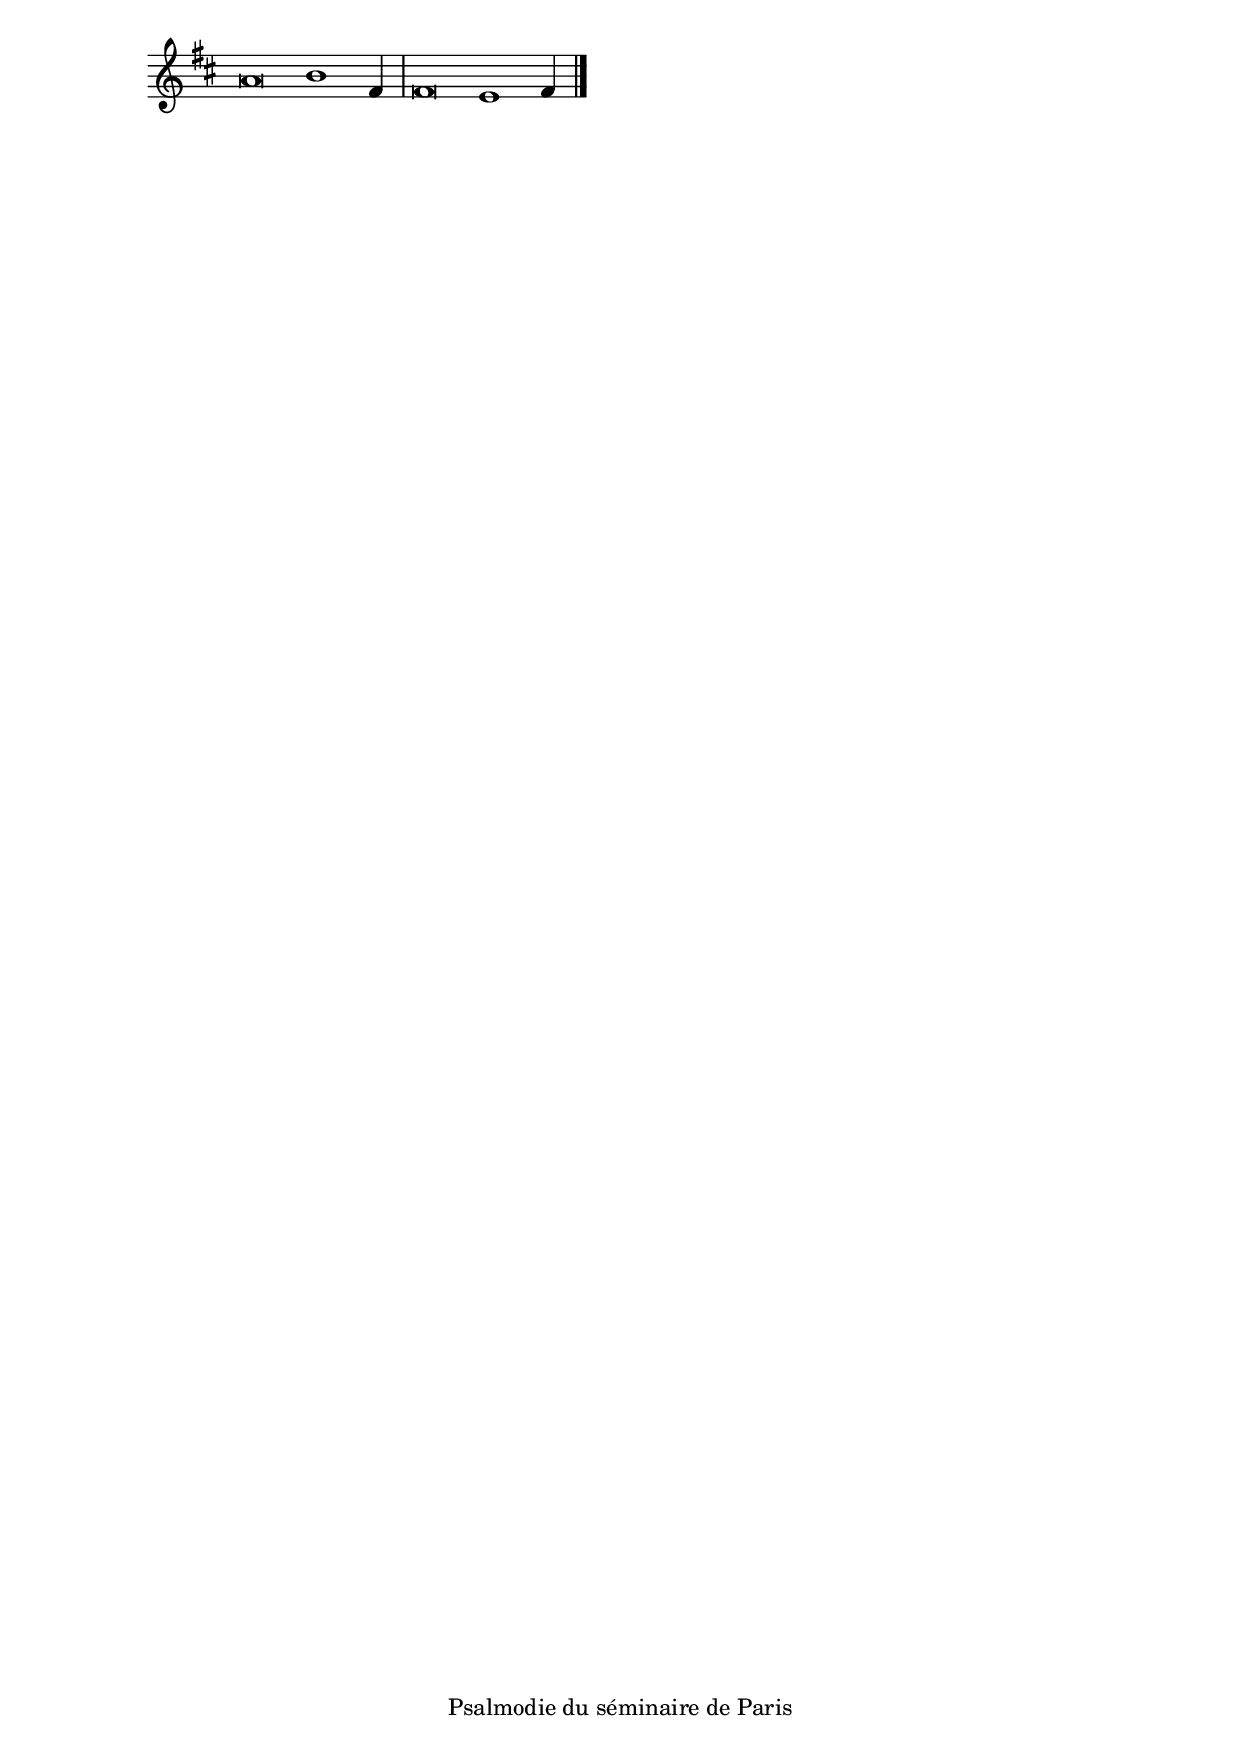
\version "2.20.0"
\language "italiano"

stemOff = \hide Staff.Stem
stemOn  = \undo \stemOff

\header {
  %title = "Psaume 36"
  %tagline = ##f
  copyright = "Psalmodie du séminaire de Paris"
}

\score {
  \new Staff \with { \remove "Time_signature_engraver" }
  \relative
  {
    \key re \major
    \cadenzaOn
    \stemOff la'\breve si1 \stemOn fad4
    \bar "|"
    \stemOff fad\breve mi1 \stemOn fad4
    \bar "|."
  }
}